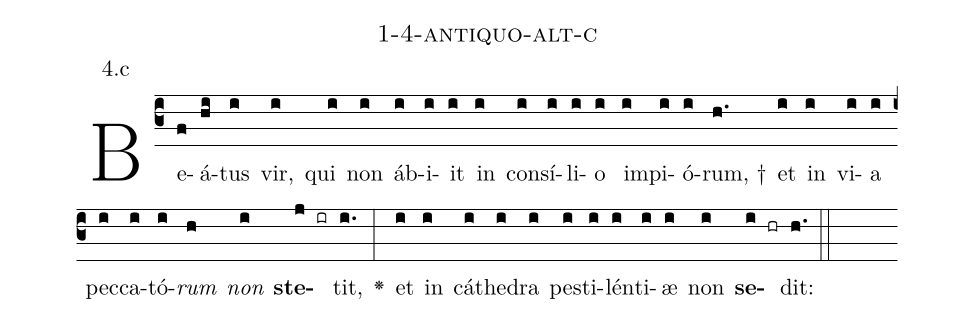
name: 1-4-antiquo-alt-c;
annotation: 4.c;
%%
(c3)Be(f)á(hi)tus(i) vir,(i) qui(i) non(i) áb(i)i(i)it(i) in(i) con(i)sí(i)li(i)o(i) im(i)pi(i)ó(i)rum, †(h.) et(i) in(i) vi(i)a(i) pec(i)ca(i)tó(i)<i>rum</i>(h) <i>non</i>(i) <b>ste</b>(j ir)tit,(i.) <v>\greheightstar</v>(:) et(i) in(i) cá(i)the(i)dra(i) pes(i)ti(i)lén(i)ti(i)æ(i) non(i) <b>se</b>(i hr)dit:(h.) (::)


%E(i) u(i) o(i) u(i) a(i) e.(h.) (::)
